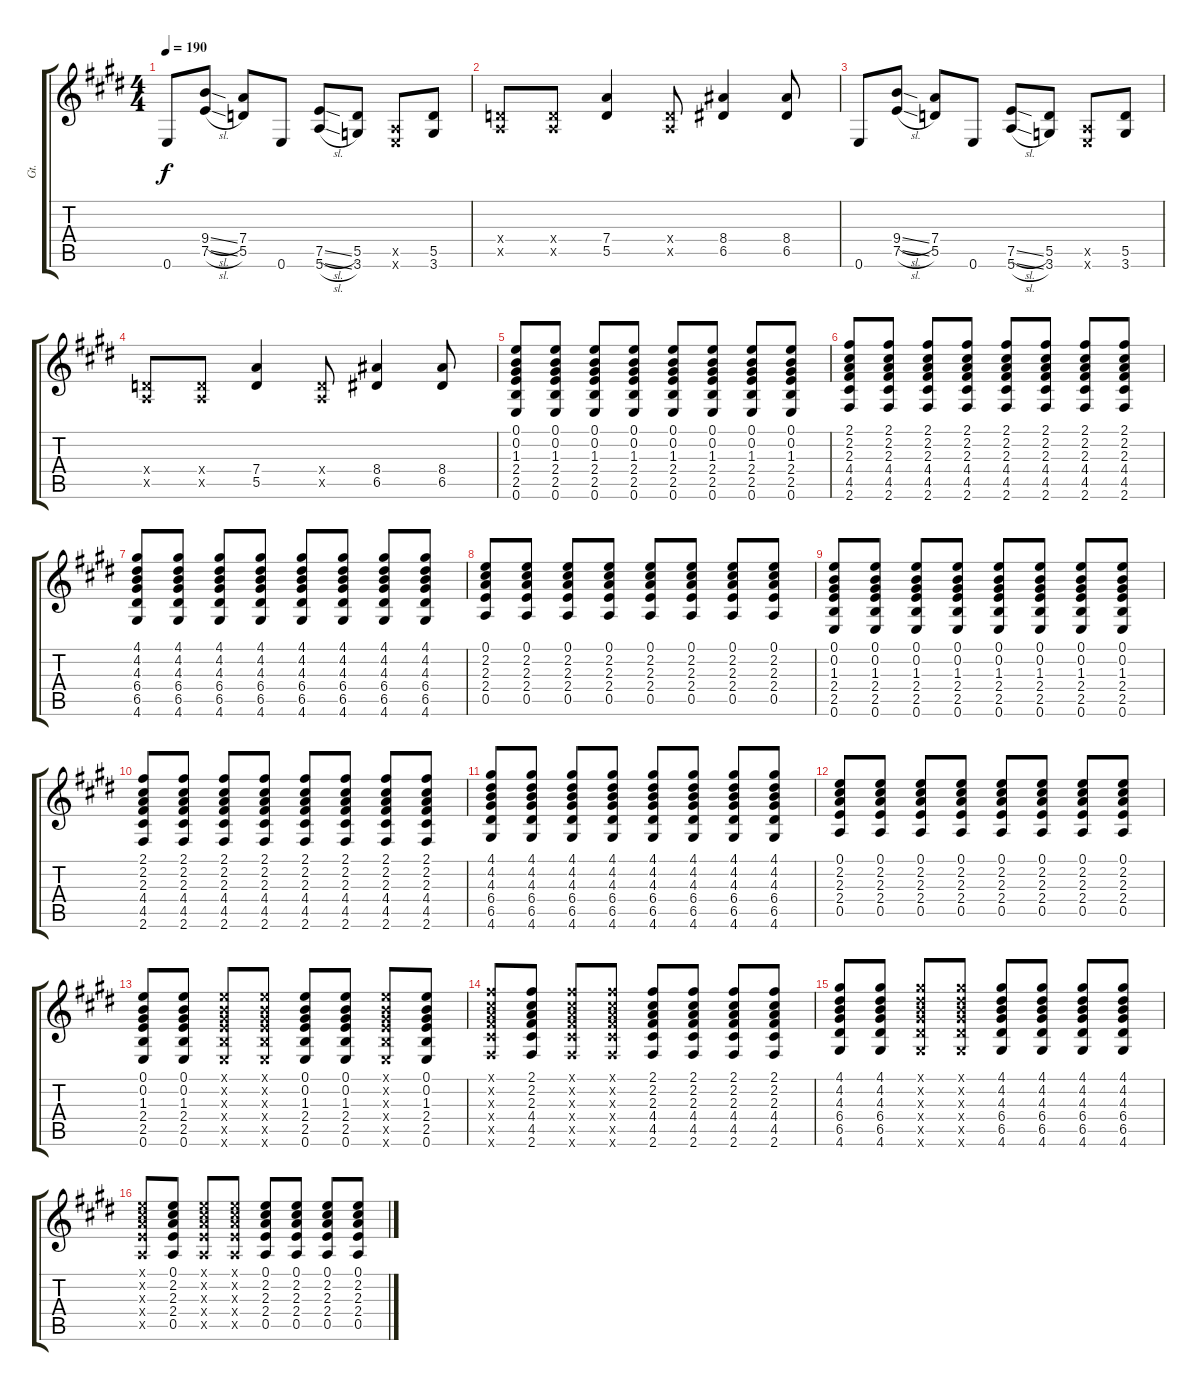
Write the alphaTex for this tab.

\track ("Gt." "Gt.") {instrument overdrivenguitar}
\staff {score tabs}
\tuning (E4 B3 G3 D3 A2 E2) {hide}
\ts (4 4)
\tempo 190
\clef g2
\ks e
0.6.8{dy f} (9.4{sl} 7.5{sl}).8 (7.4 5.5).8 0.6.8 (7.5{sl} 5.6{sl}).8 (5.5 3.6).8 (0.5{x} 0.6{x}).8 (5.5 3.6).8 |
(0.4{x} 0.5{x}).8 (0.4{x} 0.5{x}).8 (7.4 5.5).4 (0.4{x} 0.5{x}).8 (8.4 6.5).4 (8.4 6.5).8 |
0.6.8 (9.4{sl} 7.5{sl}).8 (7.4 5.5).8 0.6.8 (7.5{sl} 5.6{sl}).8 (5.5 3.6).8 (0.5{x} 0.6{x}).8 (5.5 3.6).8 |
(0.4{x} 0.5{x}).8 (0.4{x} 0.5{x}).8 (7.4 5.5).4 (0.4{x} 0.5{x}).8 (8.4 6.5).4 (8.4 6.5).8 |
(0.1 0.2 1.3 2.4 2.5 0.6).8 (0.1 0.2 1.3 2.4 2.5 0.6).8 (0.1 0.2 1.3 2.4 2.5 0.6).8 (0.1 0.2 1.3 2.4 2.5 0.6).8 (0.1 0.2 1.3 2.4 2.5 0.6).8 (0.1 0.2 1.3 2.4 2.5 0.6).8 (0.1 0.2 1.3 2.4 2.5 0.6).8 (0.1 0.2 1.3 2.4 2.5 0.6).8 |
(2.1 2.2 2.3 4.4 4.5 2.6).8 (2.1 2.2 2.3 4.4 4.5 2.6).8 (2.1 2.2 2.3 4.4 4.5 2.6).8 (2.1 2.2 2.3 4.4 4.5 2.6).8 (2.1 2.2 2.3 4.4 4.5 2.6).8 (2.1 2.2 2.3 4.4 4.5 2.6).8 (2.1 2.2 2.3 4.4 4.5 2.6).8 (2.1 2.2 2.3 4.4 4.5 2.6).8 |
(4.1 4.2 4.3 6.4 6.5 4.6).8 (4.1 4.2 4.3 6.4 6.5 4.6).8 (4.1 4.2 4.3 6.4 6.5 4.6).8 (4.1 4.2 4.3 6.4 6.5 4.6).8 (4.1 4.2 4.3 6.4 6.5 4.6).8 (4.1 4.2 4.3 6.4 6.5 4.6).8 (4.1 4.2 4.3 6.4 6.5 4.6).8 (4.1 4.2 4.3 6.4 6.5 4.6).8 |
(0.1 2.2 2.3 2.4 0.5).8 (0.1 2.2 2.3 2.4 0.5).8 (0.1 2.2 2.3 2.4 0.5).8 (0.1 2.2 2.3 2.4 0.5).8 (0.1 2.2 2.3 2.4 0.5).8 (0.1 2.2 2.3 2.4 0.5).8 (0.1 2.2 2.3 2.4 0.5).8 (0.1 2.2 2.3 2.4 0.5).8 |
(0.1 0.2 1.3 2.4 2.5 0.6).8 (0.1 0.2 1.3 2.4 2.5 0.6).8 (0.1 0.2 1.3 2.4 2.5 0.6).8 (0.1 0.2 1.3 2.4 2.5 0.6).8 (0.1 0.2 1.3 2.4 2.5 0.6).8 (0.1 0.2 1.3 2.4 2.5 0.6).8 (0.1 0.2 1.3 2.4 2.5 0.6).8 (0.1 0.2 1.3 2.4 2.5 0.6).8 |
(2.1 2.2 2.3 4.4 4.5 2.6).8 (2.1 2.2 2.3 4.4 4.5 2.6).8 (2.1 2.2 2.3 4.4 4.5 2.6).8 (2.1 2.2 2.3 4.4 4.5 2.6).8 (2.1 2.2 2.3 4.4 4.5 2.6).8 (2.1 2.2 2.3 4.4 4.5 2.6).8 (2.1 2.2 2.3 4.4 4.5 2.6).8 (2.1 2.2 2.3 4.4 4.5 2.6).8 |
(4.1 4.2 4.3 6.4 6.5 4.6).8 (4.1 4.2 4.3 6.4 6.5 4.6).8 (4.1 4.2 4.3 6.4 6.5 4.6).8 (4.1 4.2 4.3 6.4 6.5 4.6).8 (4.1 4.2 4.3 6.4 6.5 4.6).8 (4.1 4.2 4.3 6.4 6.5 4.6).8 (4.1 4.2 4.3 6.4 6.5 4.6).8 (4.1 4.2 4.3 6.4 6.5 4.6).8 |
(0.1 2.2 2.3 2.4 0.5).8 (0.1 2.2 2.3 2.4 0.5).8 (0.1 2.2 2.3 2.4 0.5).8 (0.1 2.2 2.3 2.4 0.5).8 (0.1 2.2 2.3 2.4 0.5).8 (0.1 2.2 2.3 2.4 0.5).8 (0.1 2.2 2.3 2.4 0.5).8 (0.1 2.2 2.3 2.4 0.5).8 |
(0.1 0.2 1.3 2.4 2.5 0.6).8 (0.1 0.2 1.3 2.4 2.5 0.6).8 (0.1{x} 0.2{x} 1.3{x} 2.4{x} 2.5{x} 0.6{x}).8 (0.1{x} 0.2{x} 1.3{x} 2.4{x} 2.5{x} 0.6{x}).8 (0.1 0.2 1.3 2.4 2.5 0.6).8 (0.1 0.2 1.3 2.4 2.5 0.6).8 (0.1{x} 0.2{x} 1.3{x} 2.4{x} 2.5{x} 0.6{x}).8 (0.1 0.2 1.3 2.4 2.5 0.6).8 |
(2.1{x} 2.2{x} 2.3{x} 4.4{x} 4.5{x} 2.6{x}).8 (2.1 2.2 2.3 4.4 4.5 2.6).8 (2.1{x} 2.2{x} 2.3{x} 4.4{x} 4.5{x} 2.6{x}).8 (2.1{x} 2.2{x} 2.3{x} 4.4{x} 4.5{x} 2.6{x}).8 (2.1 2.2 2.3 4.4 4.5 2.6).8 (2.1 2.2 2.3 4.4 4.5 2.6).8 (2.1 2.2 2.3 4.4 4.5 2.6).8 (2.1 2.2 2.3 4.4 4.5 2.6).8 |
(4.1 4.2 4.3 6.4 6.5 4.6).8 (4.1 4.2 4.3 6.4 6.5 4.6).8 (4.1{x} 4.2{x} 4.3{x} 6.4{x} 6.5{x} 4.6{x}).8 (4.1{x} 4.2{x} 4.3{x} 6.4{x} 6.5{x} 4.6{x}).8 (4.1 4.2 4.3 6.4 6.5 4.6).8 (4.1 4.2 4.3 6.4 6.5 4.6).8 (4.1 4.2 4.3 6.4 6.5 4.6).8 (4.1 4.2 4.3 6.4 6.5 4.6).8 |
(0.1{x} 2.2{x} 2.3{x} 2.4{x} 0.5{x}).8 (0.1 2.2 2.3 2.4 0.5).8 (0.1{x} 2.2{x} 2.3{x} 2.4{x} 0.5{x}).8 (0.1{x} 2.2{x} 2.3{x} 2.4{x} 0.5{x}).8 (0.1 2.2 2.3 2.4 0.5).8 (0.1 2.2 2.3 2.4 0.5).8 (0.1 2.2 2.3 2.4 0.5).8 (0.1 2.2 2.3 2.4 0.5).8
